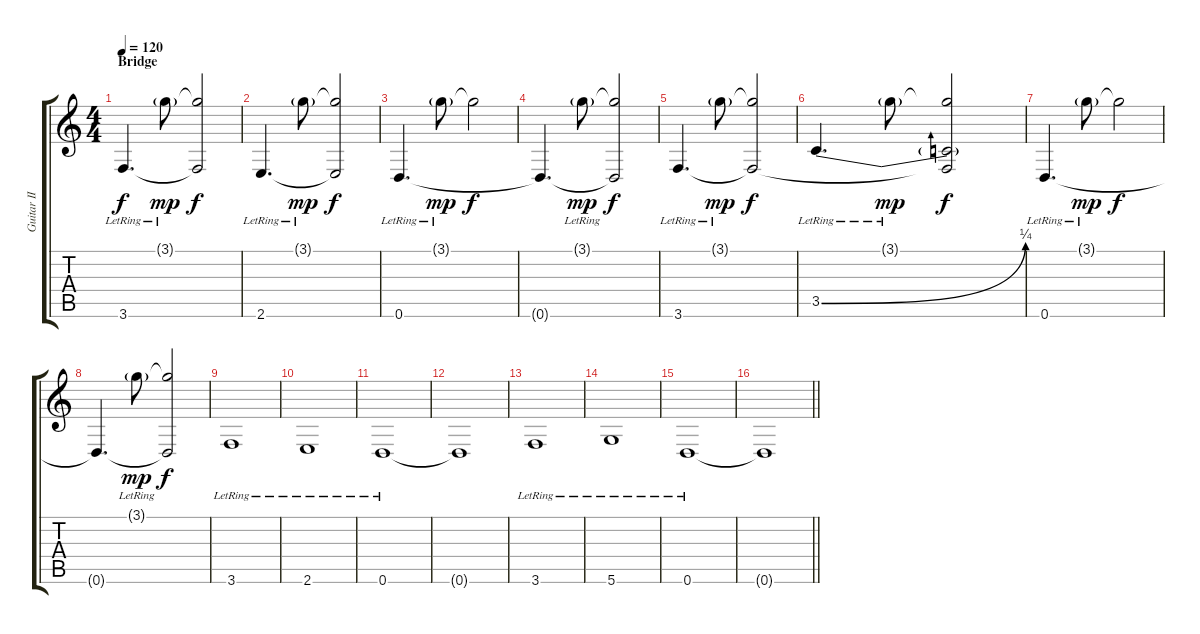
\track ("Guitar II" "Guitar II") {instrument electricguitarclean}
\staff {score tabs}
\tuning (E4 B3 G3 D3 A2 D2) {hide}
\ts (4 4)
\section ("" "Bridge")
\tempo 120
\clef g2
\ks c
3.6{lr}.4{d dy f balance 5 instrument electricguitarclean} 3.1{g lr}.8{dy mp} (3.1{t} 3.6{t}).2{dy f} |
2.6{lr}.4{d} 3.1{g lr}.8{dy mp} (3.1{t} 2.6{t}).2{dy f} |
0.6{lr}.4{d} 3.1{g lr}.8{dy mp} 3.1{t}.2{dy f} |
0.6{t}.4{d} 3.1{g lr}.8{dy mp} (3.1{t} 0.6{t}).2{dy f} |
3.6{lr}.4{d} 3.1{g lr}.8{dy mp} (3.1{t} 3.6{t}).2{dy f} |
3.5{be (bend 0 0 60 1) lr}.4{d} 3.1{g lr}.8{dy mp} (3.1{t} 3.5{t} 3.6{t}).2{dy f} |
0.6{lr}.4{d} 3.1{g lr}.8{dy mp} 3.1{t}.2{dy f} |
0.6{t}.4{d} 3.1{g lr}.8{dy mp} (3.1{t} 0.6{t}).2{dy f} |
3.6{lr}.1 |
2.6{lr}.1 |
0.6{lr}.1 |
0.6{t}.1 |
3.6{lr}.1 |
5.6{lr}.1 |
0.6{lr}.1 |
\barLineRight lightlight
0.6{t}.1
